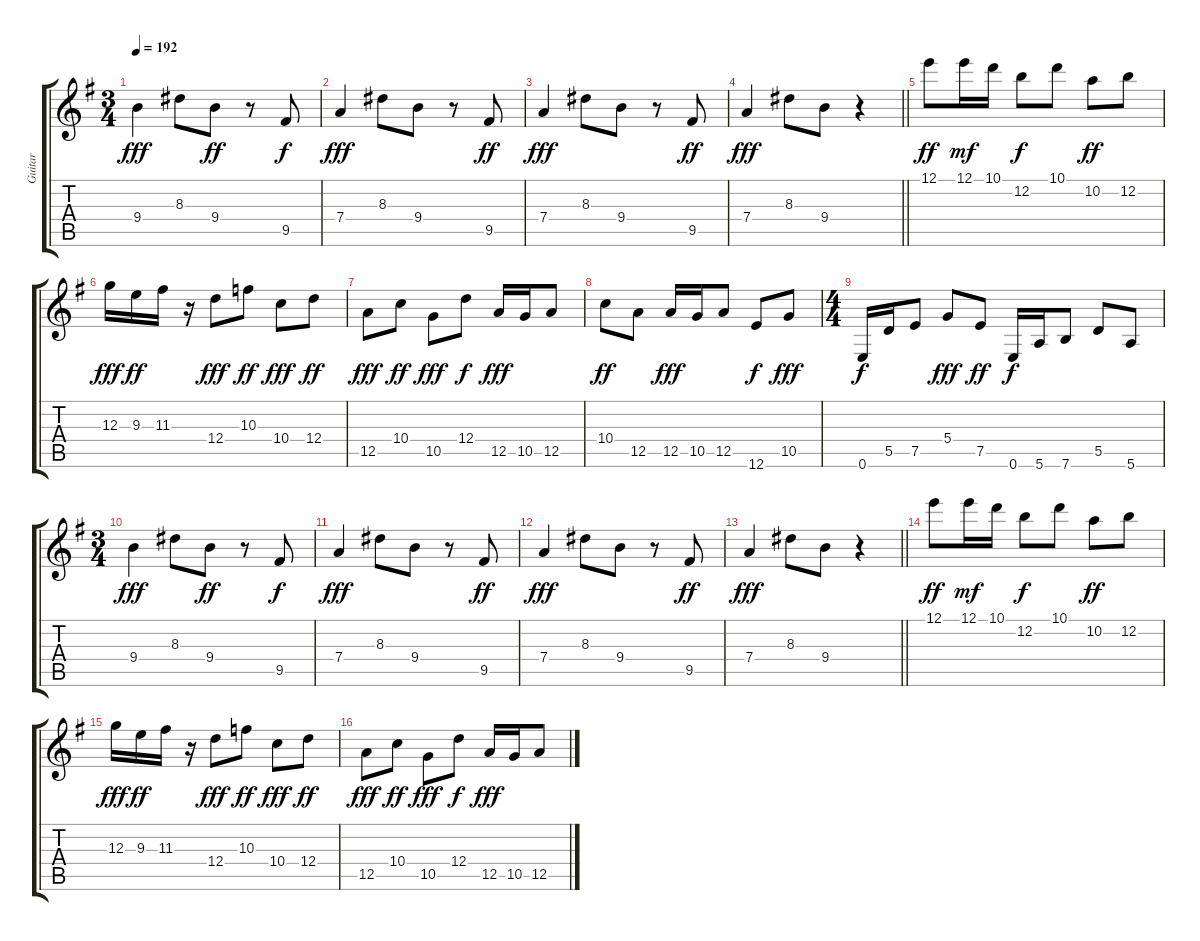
\track ("Guitar" "Guitar") {instrument distortionguitar}
\staff {score tabs}
\tuning (E4 B3 G3 D3 A2 E2) {hide}
\ts (3 4)
\tempo 192
\clef g2
\ks g
9.4.4{dy fff} 8.3.8 9.4.8{dy ff} r.8 9.5.8{dy f} |
7.4.4{dy fff} 8.3.8 9.4.8 r.8 9.5.8{dy ff} |
7.4.4{dy fff} 8.3.8 9.4.8 r.8 9.5.8{dy ff} |
\barLineRight lightlight
7.4.4{dy fff} 8.3.8 9.4.8 r.4 |
12.1.8{dy ff} 12.1.16{dy mf} 10.1.16 12.2.8{dy f} 10.1.8 10.2.8{dy ff} 12.2.8 |
12.3.16{dy fff} 9.3.16{dy ff} 11.3.16 r.16 12.4.8{dy fff} 10.3.8{dy ff} 10.4.8{dy fff} 12.4.8{dy ff} |
12.5.8{dy fff} 10.4.8{dy ff} 10.5.8{dy fff} 12.4.8{dy f} 12.5.16{dy fff} 10.5.16 12.5.8 |
10.4.8{dy ff} 12.5.8 12.5.16{dy fff} 10.5.16 12.5.8 12.6.8{dy f} 10.5.8{dy fff} |
\ts (4 4)
0.6.16{dy f} 5.5.16 7.5.8 5.4.8{dy fff} 7.5.8{dy ff} 0.6.16{dy f} 5.6.16 7.6.8 5.5.8 5.6.8 |
\ts (3 4)
9.4.4{dy fff} 8.3.8 9.4.8{dy ff} r.8 9.5.8{dy f} |
7.4.4{dy fff} 8.3.8 9.4.8 r.8 9.5.8{dy ff} |
7.4.4{dy fff} 8.3.8 9.4.8 r.8 9.5.8{dy ff} |
\barLineRight lightlight
7.4.4{dy fff} 8.3.8 9.4.8 r.4 |
12.1.8{dy ff} 12.1.16{dy mf} 10.1.16 12.2.8{dy f} 10.1.8 10.2.8{dy ff} 12.2.8 |
12.3.16{dy fff} 9.3.16{dy ff} 11.3.16 r.16 12.4.8{dy fff} 10.3.8{dy ff} 10.4.8{dy fff} 12.4.8{dy ff} |
12.5.8{dy fff} 10.4.8{dy ff} 10.5.8{dy fff} 12.4.8{dy f} 12.5.16{dy fff} 10.5.16 12.5.8
